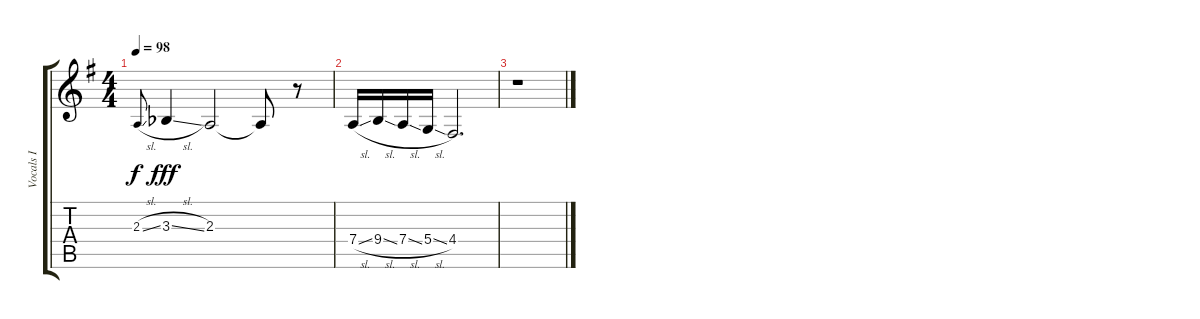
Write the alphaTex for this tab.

\track ("Vocals I" "Vocals I") {instrument voiceoohs}
\staff {score tabs}
\tuning (E4 B3 G3 D3 A2 E2) {hide}
\ts (4 4)
\tempo 98
\clef g2
\ks g
2.3{sl}.8{gr onbeat dy f} 3.3{sl acc b}.4{dy fff} 2.3.2 2.3{t}.8 r.8 |
7.4{sl}.16 9.4{sl}.16 7.4{sl}.16 5.4{sl}.16 4.4.2{d} |
r.1
